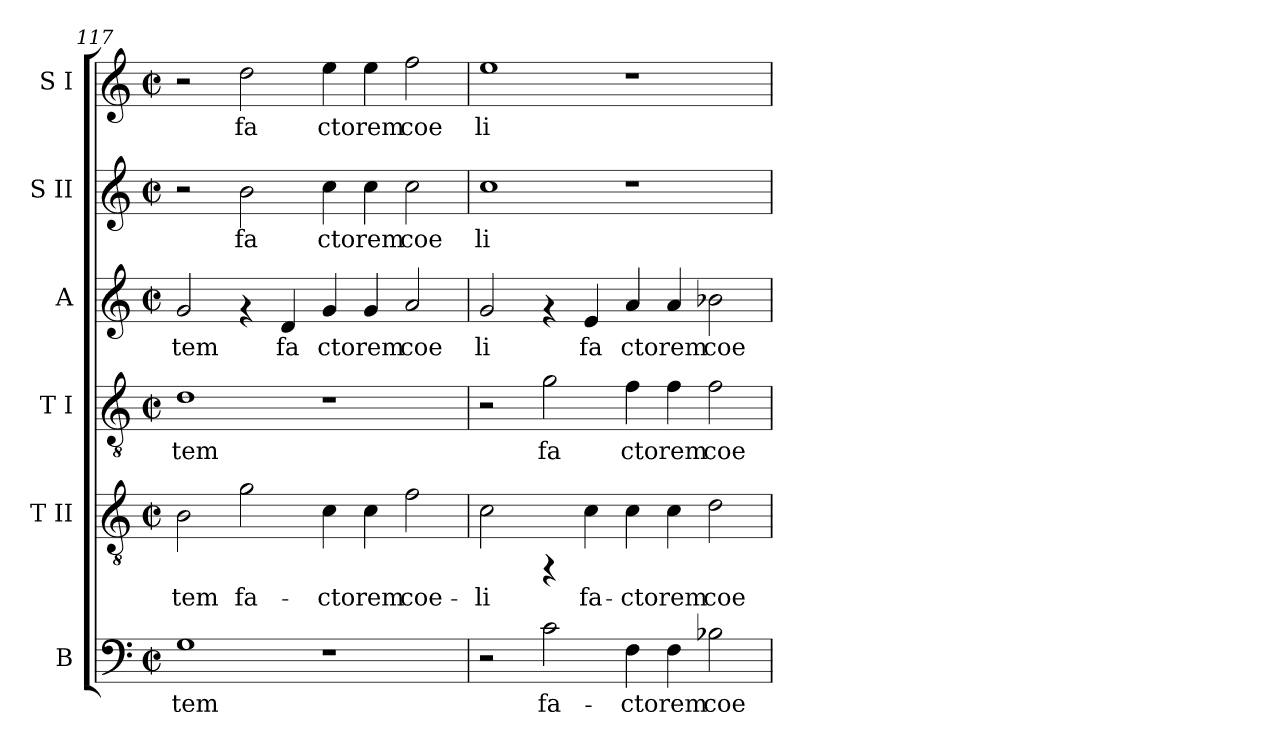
**kern	**text	**kern	**text	**kern	**text	**kern	**text	**kern	**text	**kern	**text
*part6	*part6	*part5	*part5	*part4	*part4	*part3	*part3	*part2	*part2	*part1	*part1
*staff6	*staff6	*staff5	*staff5	*staff4	*staff4	*staff3	*staff3	*staff2	*staff2	*staff1	*staff1
*I"B	*	*I"T II	*	*I"T I	*	*I"A	*	*I"S II	*	*I"S I	*
*I'B	*	*I'T II	*	*I'T I	*	*I'A	*	*I'S II	*	*I'S I	*
*clefF4	*	*clefGv2	*	*clefGv2	*	*clefG2	*	*clefG2	*	*clefG2	*
*k[]	*	*k[]	*	*k[]	*	*k[]	*	*k[]	*	*k[]	*
*C:	*	*C:	*	*C:	*	*C:	*	*C:	*	*C:	*
*M2/2	*	*M2/2	*	*M2/2	*	*M2/2	*	*M2/2	*	*M2/2	*
*met(c|)	*	*met(c|)	*	*met(c|)	*	*met(c|)	*	*met(c|)	*	*met(c|)	*
=117	=117	=117	=117	=117	=117	=117	=117	=117	=117	=117	=117
!	!LO:LY:b:cj	!	!LO:LY:b:cj	!	!LO:LY:b:cj	!	!LO:LY:b:cj	!	!	!	!
1G	-tem	2B\	-tem	1d	tem	2g/	tem	2r	.	2r	.
!	!	!	!LO:LY:b:cj	!	!	!	!	!	!LO:LY:b:cj	!	!LO:LY:b:cj
.	.	2g\	fa-	.	.	4rf	.	2b\	fa	2dd\	fa
!	!	!	!	!	!	!	!LO:LY:b:cj	!	!	!	!
.	.	.	.	.	.	4d/	fa	.	.	.	.
!	!	!	!LO:LY:b:cj	!	!	!	!LO:LY:b:cj	!	!LO:LY:b:cj	!	!LO:LY:b:cj
1r	.	4c\	-ctorem	1r	.	4g/	ctorem	4cc\	ctorem	4ee\	ctorem
!	!	!	!LO:LY:b:cj	!	!	!	!LO:LY:b:cj	!	!LO:LY:b:cj	!	!LO:LY:b:cj
.	.	4c\	.	.	.	4g/	.	4cc\	.	4ee\	.
!	!	!	!LO:LY:b:cj	!	!	!	!LO:LY:b:cj	!	!LO:LY:b:cj	!	!LO:LY:b:cj
.	.	2f\	coe-	.	.	2a/	coe	2cc\	coe	2ff\	coe
=118	=118	=118	=118	=118	=118	=118	=118	=118	=118	=118	=118
!	!	!	!LO:LY:b:cj	!	!	!	!LO:LY:b:cj	!	!LO:LY:b:cj	!	!LO:LY:b:cj
2r	.	2c\	-li	2r	.	2g/	li	1cc	li	1ee	li
!	!LO:LY:b:cj	!	!	!	!LO:LY:b:cj	!	!	!	!	!	!
2c\	fa-	4rFF	.	2g\	fa	4rf	.	.	.	.	.
!	!	!	!LO:LY:b:cj	!	!	!	!LO:LY:b:cj	!	!	!	!
.	.	4c\	fa-	.	.	4e/	fa	.	.	.	.
!	!LO:LY:b:cj	!	!LO:LY:b:cj	!	!LO:LY:b:cj	!	!LO:LY:b:cj	!	!	!	!
4F\	-ctorem	4c\	-ctorem	4f\	ctorem	4a/	ctorem	1r	.	1r	.
!	!LO:LY:b:cj	!	!LO:LY:b:cj	!	!LO:LY:b:cj	!	!LO:LY:b:cj	!	!	!	!
4F\	.	4c\	.	4f\	.	4a/	.	.	.	.	.
!	!LO:LY:b:cj	!	!LO:LY:b:cj	!	!LO:LY:b:cj	!	!LO:LY:b:cj	!	!	!	!
2B-X\	coe-	2d\	coe-	2f\	coe	2b-X\	coe	.	.	.	.
=	=	=	=	=	=	=	=	=	=	=	=
*-	*-	*-	*-	*-	*-	*-	*-	*-	*-	*-	*-
